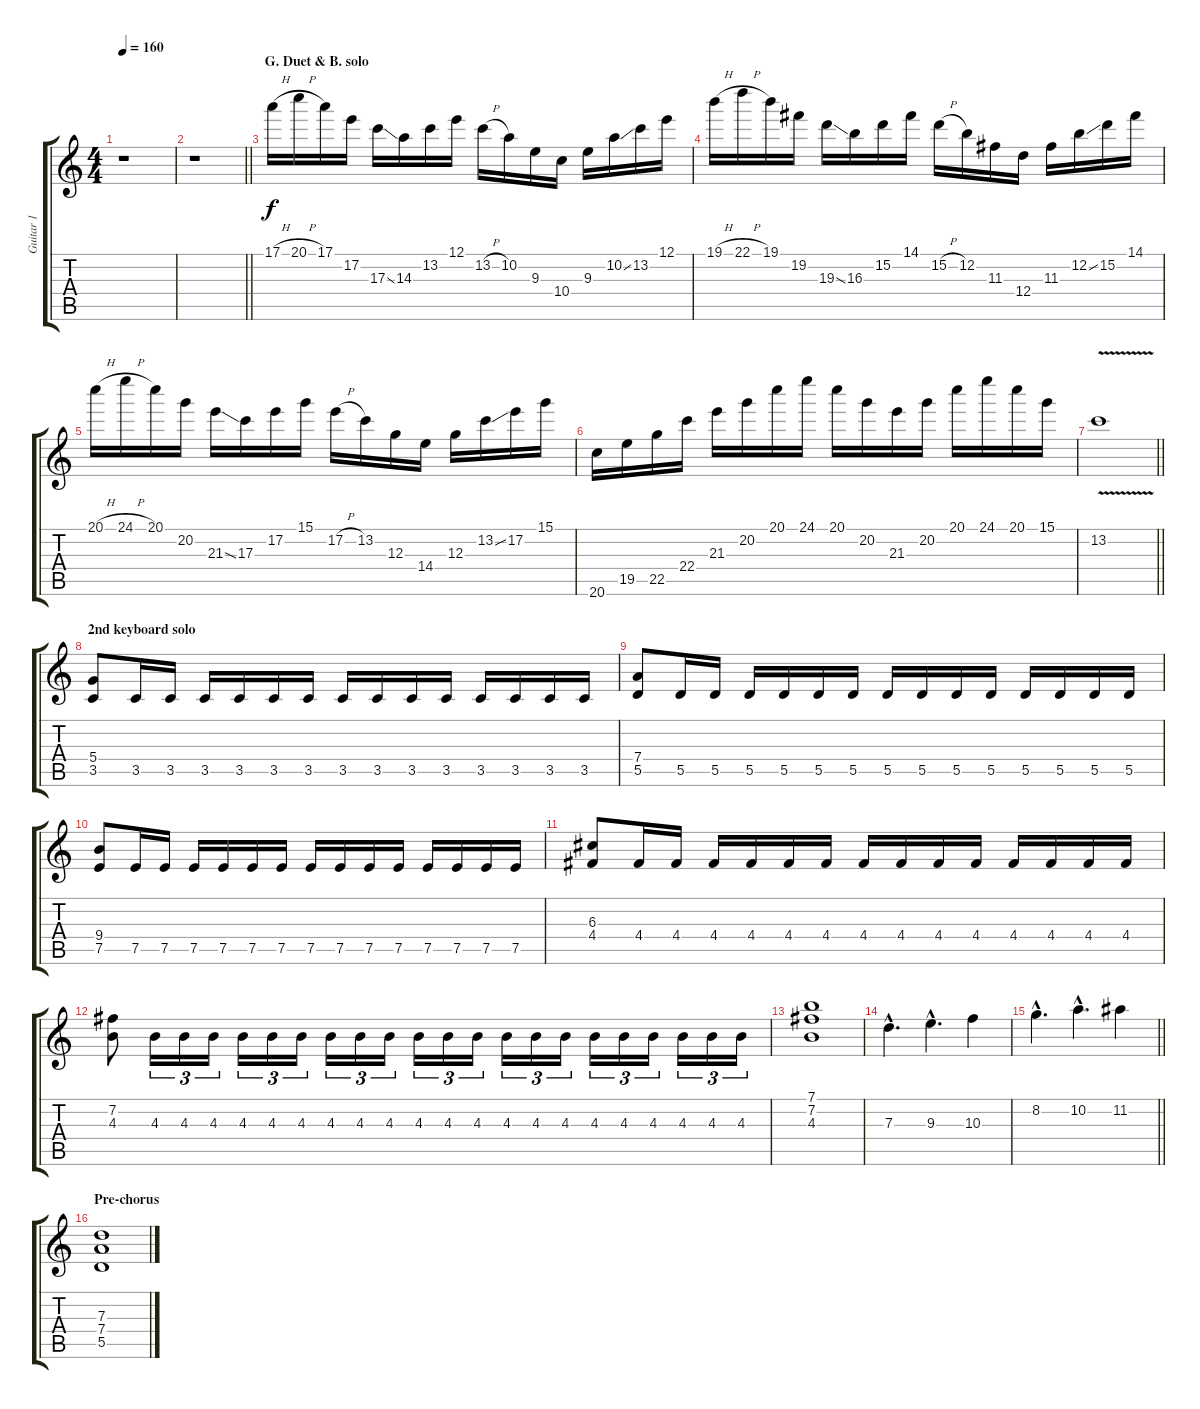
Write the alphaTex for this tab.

\track ("Guitar 1" "Guitar 1") {instrument distortionguitar}
\staff {score tabs}
\tuning (E4 B3 G3 D3 A2 E2) {hide}
\ts (4 4)
\tempo 160
\clef g2
\ks c
r.1{dy f} |
\barLineRight lightlight
r.1 |
\section ("" "G. Duet & B. solo")
17.1{h}.16{volume 16} 20.1{h}.16 17.1.16 17.2.16 17.3{ss}.16 14.3.16 13.2.16 12.1.16 13.2{h}.16 10.2.16 9.3.16 10.4.16 9.3.16 10.2{ss}.16 13.2.16 12.1.16 |
19.1{h}.16 22.1{h}.16 19.1.16 19.2.16 19.3{ss}.16 16.3.16 15.2.16 14.1.16 15.2{h}.16 12.2.16 11.3.16 12.4.16 11.3.16 12.2{ss}.16 15.2.16 14.1.16 |
20.1{h}.16 24.1{h}.16 20.1.16 20.2.16 21.3{ss}.16 17.3.16 17.2.16 15.1.16 17.2{h}.16 13.2.16 12.3.16 14.4.16 12.3.16 13.2{ss}.16 17.2.16 15.1.16 |
20.6.16 19.5.16 22.5.16 22.4.16 21.3.16 20.2.16 20.1.16 24.1.16 20.1.16 20.2.16 21.3.16 20.2.16 20.1.16 24.1.16 20.1.16 15.1.16 |
\barLineRight lightlight
13.2{v}.1 |
\section ("" "2nd keyboard solo")
(5.4 3.5).8{volume 12} 3.5.16 3.5.16 3.5.16 3.5.16 3.5.16 3.5.16 3.5.16 3.5.16 3.5.16 3.5.16 3.5.16 3.5.16 3.5.16 3.5.16 |
(7.4 5.5).8 5.5.16 5.5.16 5.5.16 5.5.16 5.5.16 5.5.16 5.5.16 5.5.16 5.5.16 5.5.16 5.5.16 5.5.16 5.5.16 5.5.16 |
(9.4 7.5).8 7.5.16 7.5.16 7.5.16 7.5.16 7.5.16 7.5.16 7.5.16 7.5.16 7.5.16 7.5.16 7.5.16 7.5.16 7.5.16 7.5.16 |
(6.3 4.4).8 4.4.16 4.4.16 4.4.16 4.4.16 4.4.16 4.4.16 4.4.16 4.4.16 4.4.16 4.4.16 4.4.16 4.4.16 4.4.16 4.4.16 |
(7.2 4.3).8 4.3.16{tu (3 2)} 4.3.16{tu (3 2)} 4.3.16{tu (3 2)} 4.3.16{tu (3 2)} 4.3.16{tu (3 2)} 4.3.16{tu (3 2)} 4.3.16{tu (3 2)} 4.3.16{tu (3 2)} 4.3.16{tu (3 2)} 4.3.16{tu (3 2)} 4.3.16{tu (3 2)} 4.3.16{tu (3 2)} 4.3.16{tu (3 2)} 4.3.16{tu (3 2)} 4.3.16{tu (3 2)} 4.3.16{tu (3 2)} 4.3.16{tu (3 2)} 4.3.16{tu (3 2)} 4.3.16{tu (3 2)} 4.3.16{tu (3 2)} 4.3.16{tu (3 2)} |
(7.1 7.2 4.3).1 |
7.3{hac}.4{d volume 16} 9.3{hac}.4{d} 10.3.4 |
\barLineRight lightlight
8.2{hac}.4{d} 10.2{hac}.4{d} 11.2.4 |
\section ("" "Pre-chorus")
(7.3 7.4 5.5).1
